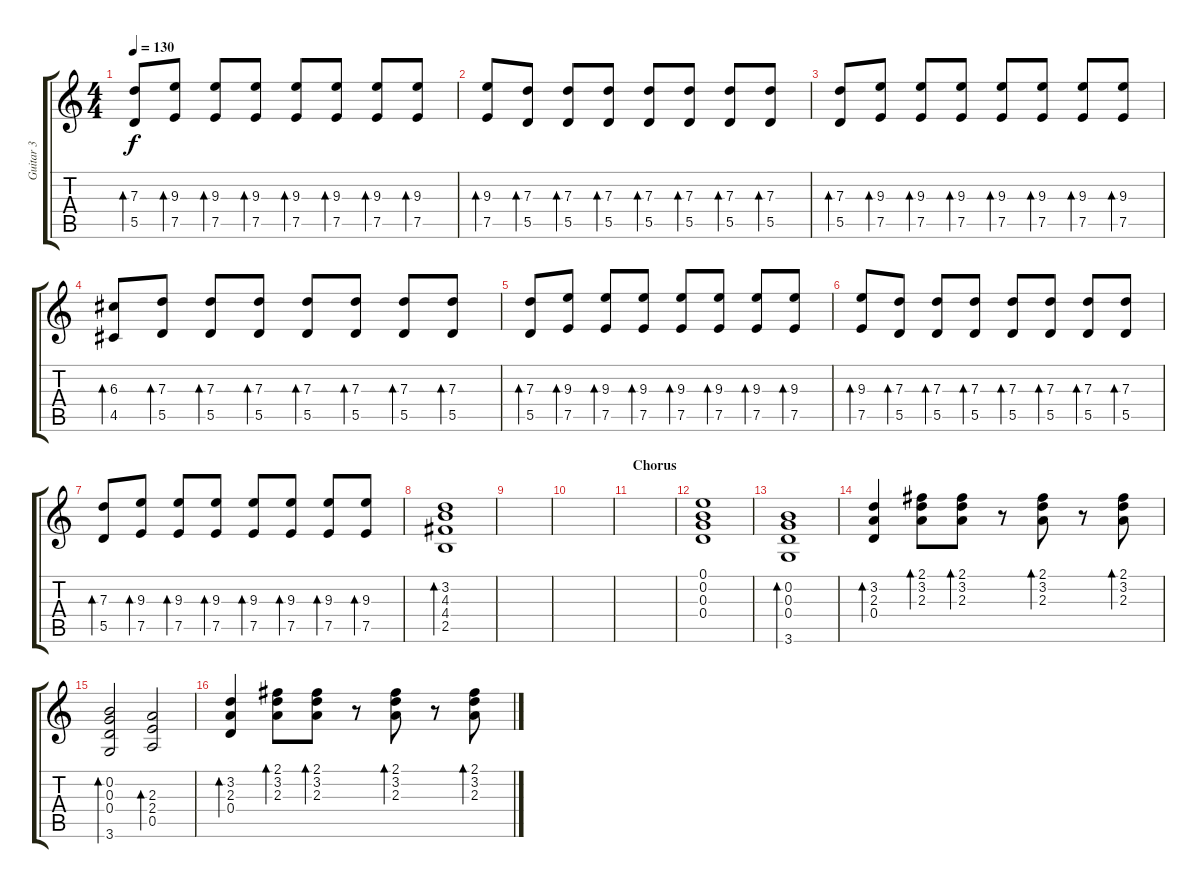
\track ("Guitar 3" "Guitar 3") {instrument distortionguitar}
\staff {score tabs}
\tuning (E4 B3 G3 D3 A2 E2) {hide}
\ts (4 4)
\tempo 130
\clef g2
\ks c
(7.3 5.5).8{bd 60 dy f} (9.3 7.5).8{bd 60} (9.3 7.5).8{bd 60} (9.3 7.5).8{bd 60} (9.3 7.5).8{bd 60} (9.3 7.5).8{bd 60} (9.3 7.5).8{bd 60} (9.3 7.5).8{bd 60} |
(9.3 7.5).8{bd 60} (7.3 5.5).8{bd 60} (7.3 5.5).8{bd 60} (7.3 5.5).8{bd 60} (7.3 5.5).8{bd 60} (7.3 5.5).8{bd 60} (7.3 5.5).8{bd 60} (7.3 5.5).8{bd 60} |
(7.3 5.5).8{bd 60} (9.3 7.5).8{bd 60} (9.3 7.5).8{bd 60} (9.3 7.5).8{bd 60} (9.3 7.5).8{bd 60} (9.3 7.5).8{bd 60} (9.3 7.5).8{bd 60} (9.3 7.5).8{bd 60} |
(6.3 4.5).8{bd 60} (7.3 5.5).8{bd 60} (7.3 5.5).8{bd 60} (7.3 5.5).8{bd 60} (7.3 5.5).8{bd 60} (7.3 5.5).8{bd 60} (7.3 5.5).8{bd 60} (7.3 5.5).8{bd 60} |
(7.3 5.5).8{bd 60} (9.3 7.5).8{bd 60} (9.3 7.5).8{bd 60} (9.3 7.5).8{bd 60} (9.3 7.5).8{bd 60} (9.3 7.5).8{bd 60} (9.3 7.5).8{bd 60} (9.3 7.5).8{bd 60} |
(9.3 7.5).8{bd 60} (7.3 5.5).8{bd 60} (7.3 5.5).8{bd 60} (7.3 5.5).8{bd 60} (7.3 5.5).8{bd 60} (7.3 5.5).8{bd 60} (7.3 5.5).8{bd 60} (7.3 5.5).8{bd 60} |
(7.3 5.5).8{bd 60} (9.3 7.5).8{bd 60} (9.3 7.5).8{bd 60} (9.3 7.5).8{bd 60} (9.3 7.5).8{bd 60} (9.3 7.5).8{bd 60} (9.3 7.5).8{bd 60} (9.3 7.5).8{bd 60} |
\section ("" "")
(3.2 4.3 4.4 2.5).1{bd 60 volume 0} |
|
|
\section ("" "Chorus")
|
(0.1 0.2 0.3 0.4).1 |
(0.2 0.3 0.4 3.6).1{bd 60 volume 2} |
(3.2 2.3 0.4).4{bd 60 volume 9} (2.1 3.2 2.3).8{bd 60} (2.1 3.2 2.3).8{bd 60} r.8 (2.1 3.2 2.3).8{bd 60} r.8 (2.1 3.2 2.3).8{bd 60} |
(0.2 0.3 0.4 3.6).2{bd 60} (2.3 2.4 0.5).2{bd 60} |
(3.2 2.3 0.4).4{bd 60 volume 9} (2.1 3.2 2.3).8{bd 60} (2.1 3.2 2.3).8{bd 60} r.8 (2.1 3.2 2.3).8{bd 60} r.8 (2.1 3.2 2.3).8{bd 60}
